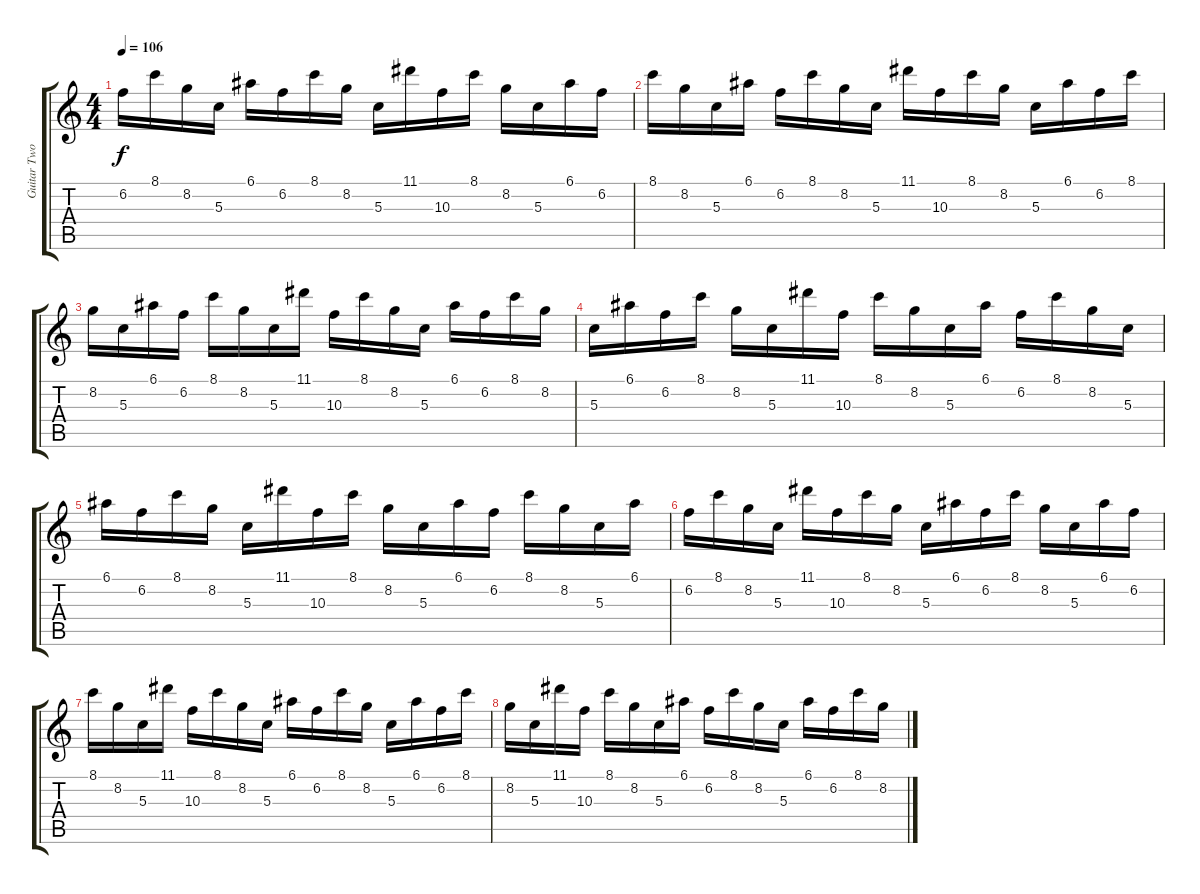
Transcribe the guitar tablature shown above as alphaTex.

\track ("Guitar Two" "Guitar Two") {instrument distortionguitar}
\staff {score tabs}
\tuning (E4 B3 G3 D3 A2 E2) {hide}
\ts (4 4)
\tempo 106
\clef g2
\ks c
6.2.16{dy f} 8.1.16 8.2.16 5.3.16 6.1.16 6.2.16 8.1.16 8.2.16 5.3.16 11.1.16 10.3.16 8.1.16 8.2.16 5.3.16 6.1.16 6.2.16 |
8.1.16 8.2.16 5.3.16 6.1.16 6.2.16 8.1.16 8.2.16 5.3.16 11.1.16 10.3.16 8.1.16 8.2.16 5.3.16 6.1.16 6.2.16 8.1.16 |
8.2.16 5.3.16 6.1.16 6.2.16 8.1.16 8.2.16 5.3.16 11.1.16 10.3.16 8.1.16 8.2.16 5.3.16 6.1.16 6.2.16 8.1.16 8.2.16 |
5.3.16 6.1.16 6.2.16 8.1.16 8.2.16 5.3.16 11.1.16 10.3.16 8.1.16 8.2.16 5.3.16 6.1.16 6.2.16 8.1.16 8.2.16 5.3.16 |
6.1.16 6.2.16 8.1.16 8.2.16 5.3.16 11.1.16 10.3.16 8.1.16 8.2.16 5.3.16 6.1.16 6.2.16 8.1.16 8.2.16 5.3.16 6.1.16 |
6.2.16 8.1.16 8.2.16 5.3.16 11.1.16 10.3.16 8.1.16 8.2.16 5.3.16 6.1.16 6.2.16 8.1.16 8.2.16 5.3.16 6.1.16 6.2.16 |
8.1.16 8.2.16 5.3.16 11.1.16 10.3.16 8.1.16 8.2.16 5.3.16 6.1.16 6.2.16 8.1.16 8.2.16 5.3.16 6.1.16 6.2.16 8.1.16 |
8.2.16 5.3.16 11.1.16 10.3.16 8.1.16 8.2.16 5.3.16 6.1.16 6.2.16 8.1.16 8.2.16 5.3.16 6.1.16 6.2.16 8.1.16 8.2.16
